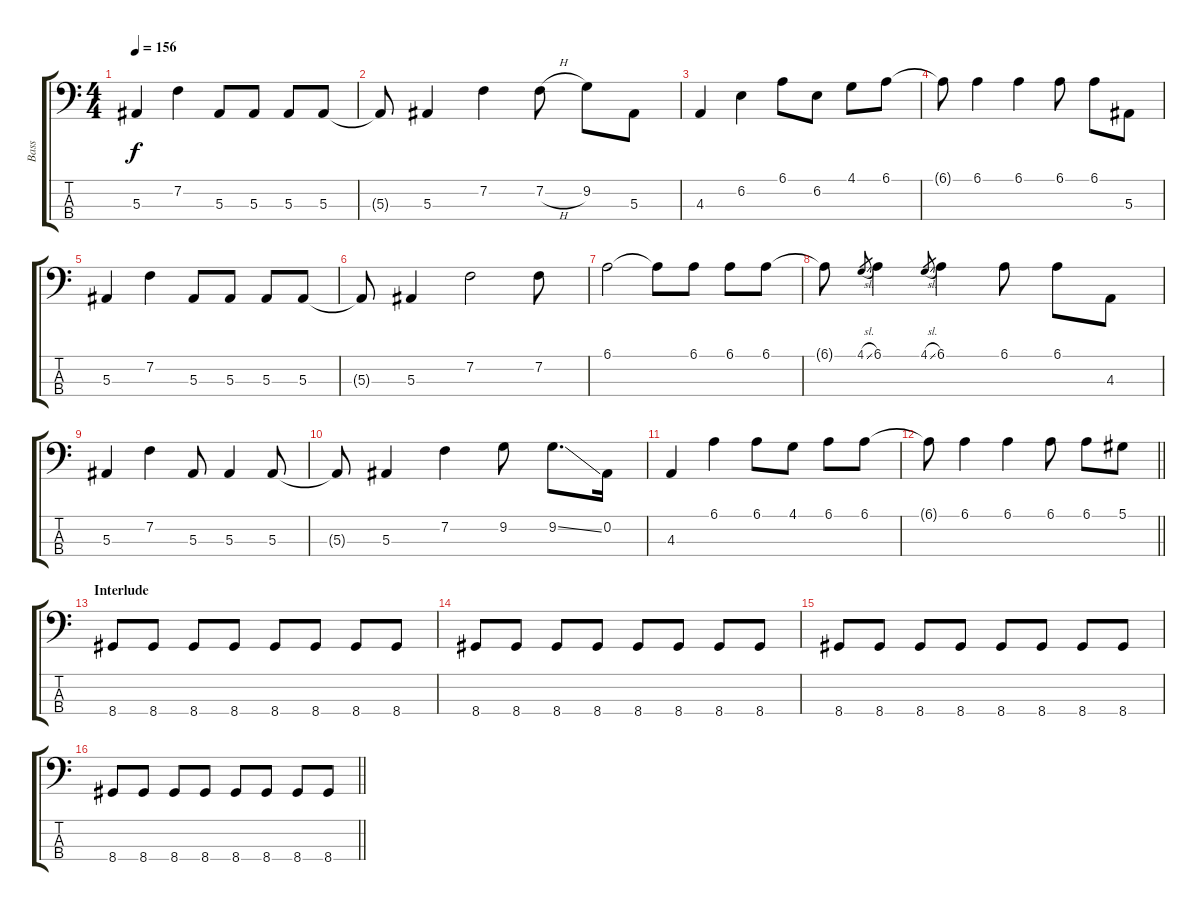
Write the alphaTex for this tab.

\track ("Bass" "Bass") {instrument electricbassfinger}
\staff {score tabs}
\tuning (Eb2 Bb1 F1 C1) {hide}
\ts (4 4)
\tempo 156
\clef f4
\ks c
5.3.4{dy f} 7.2.4 5.3.8 5.3.8 5.3.8 5.3.8 |
5.3{t}.8 5.3.4 7.2.4 7.2{h}.8 9.2.8 5.3.8 |
4.3.4 6.2.4 6.1.8 6.2.8 4.1.8 6.1.8 |
6.1{t}.8 6.1.4 6.1.4 6.1.8 6.1.8 5.3.8 |
5.3.4 7.2.4 5.3.8 5.3.8 5.3.8 5.3.8 |
5.3{t}.8 5.3.4 7.2.2 7.2.8 |
6.1.2 6.1{t}.8 6.1.8 6.1.8 6.1.8 |
6.1{t}.8 4.1{sl}.8{gr} 6.1.4 4.1{sl}.8{gr} 6.1.4 6.1.8 6.1.8 4.3.8 |
5.3.4 7.2.4 5.3.8 5.3.4 5.3.8 |
5.3{t}.8 5.3.4 7.2.4 9.2.8 9.2{ss}.8{d} 0.2.16 |
4.3.4 6.1.4 6.1.8 4.1.8 6.1.8 6.1.8 |
\barLineRight lightlight
6.1{t}.8 6.1.4 6.1.4 6.1.8 6.1.8 5.1.8 |
\section ("" "Interlude")
8.4.8 8.4.8 8.4.8 8.4.8 8.4.8 8.4.8 8.4.8 8.4.8 |
8.4.8 8.4.8 8.4.8 8.4.8 8.4.8 8.4.8 8.4.8 8.4.8 |
8.4.8 8.4.8 8.4.8 8.4.8 8.4.8 8.4.8 8.4.8 8.4.8 |
\barLineRight lightlight
8.4.8 8.4.8 8.4.8 8.4.8 8.4.8 8.4.8 8.4.8 8.4.8
